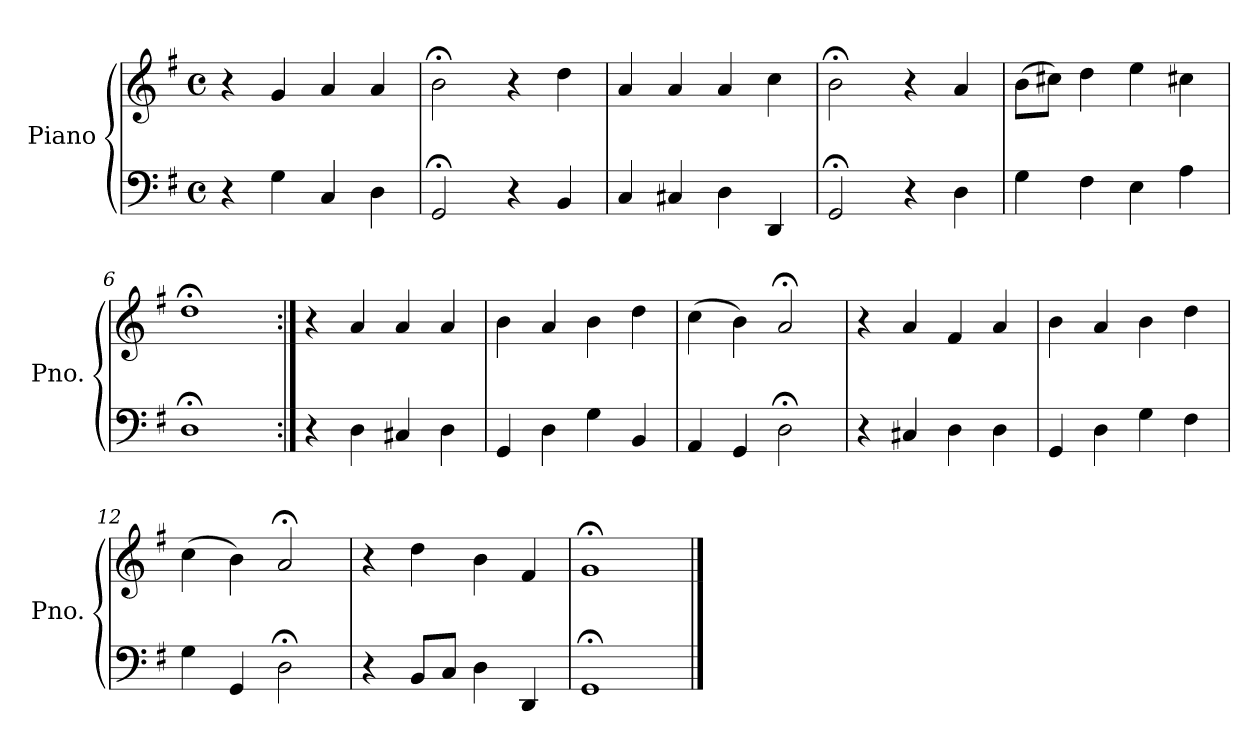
**kern	**kern
*part1	*part1
*staff2	*staff1
*I"Piano	*
*I'Pno.	*
*clefF4	*clefG2
*k[f#]	*k[f#]
*M4/4	*M4/4
*met(c)	*met(c)
=1	=1
4r	4r
4G\	4g/
4C/	4a/
4D\	4a/
=2	=2
2GG;</	2b;<\
4r	4r
4BB/	4dd\
=3	=3
4C/	4a/
4C#X/	4a/
4D\	4a/
4DD/	4cc\
=4	=4
2GG;</	2b;<\
4r	4r
4D\	4a/
=5	=5
4G\	(8b\L
.	8cc#X\J)
4F#\	4dd\
4E\	4ee\
4A\	4cc#X\
=6	=6
1D;<	1dd;<
=7:|!	=7:|!
4r	4r
4D\	4a/
4C#X/	4a/
4D\	4a/
!!LO:LB:g=z
=8	=8
4GG/	4b\
4D\	4a/
4G\	4b\
4BB/	4dd\
=9	=9
4AA/	(4cc\
4GG/	4b\)
2D;<\	2a;</
=10	=10
4r	4r
4C#X/	4a/
4D\	4f#/
4D\	4a/
=11	=11
4GG/	4b\
4D\	4a/
4G\	4b\
4F#\	4dd\
=12	=12
4G\	(4cc\
4GG/	4b\)
2D;<\	2a;</
=13	=13
4r	4r
8BB/L	4dd\
8C/J	.
4D\	4b\
4DD/	4f#/
=14	=14
1GG;<	1g;<
==	==
*-	*-
